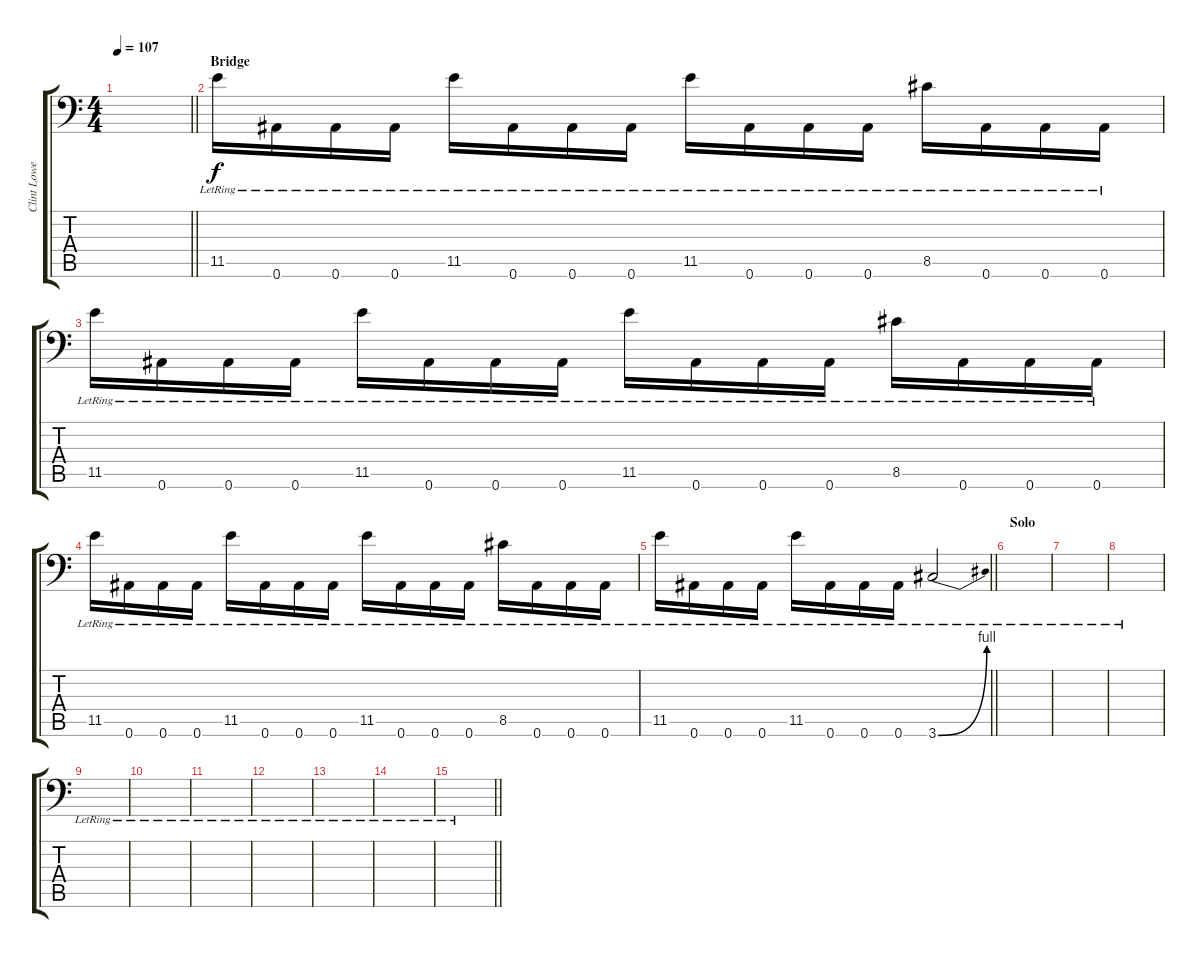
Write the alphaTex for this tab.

\track ("Clint Lowery clean" "Clint Lowe") {instrument acousticguitarsteel}
\staff {score tabs}
\tuning (C4 G3 Eb3 Bb2 F2 Bb1) {hide}
\ts (4 4)
\tempo 107
\clef f4
\barLineRight lightlight
\ks c
|
\section ("" "Bridge")
11.5{lr}.16 0.6{lr}.16 0.6{lr}.16 0.6{lr}.16 11.5{lr}.16 0.6{lr}.16 0.6{lr}.16 0.6{lr}.16 11.5{lr}.16 0.6{lr}.16 0.6{lr}.16 0.6{lr}.16 8.5{lr}.16 0.6{lr}.16 0.6{lr}.16 0.6{lr}.16 |
11.5{lr}.16 0.6{lr}.16 0.6{lr}.16 0.6{lr}.16 11.5{lr}.16 0.6{lr}.16 0.6{lr}.16 0.6{lr}.16 11.5{lr}.16 0.6{lr}.16 0.6{lr}.16 0.6{lr}.16 8.5{lr}.16 0.6{lr}.16 0.6{lr}.16 0.6{lr}.16 |
11.5{lr}.16 0.6{lr}.16 0.6{lr}.16 0.6{lr}.16 11.5{lr}.16 0.6{lr}.16 0.6{lr}.16 0.6{lr}.16 11.5{lr}.16 0.6{lr}.16 0.6{lr}.16 0.6{lr}.16 8.5{lr}.16 0.6{lr}.16 0.6{lr}.16 0.6{lr}.16 |
\barLineRight lightlight
11.5{lr}.16 0.6{lr}.16 0.6{lr}.16 0.6{lr}.16 11.5{lr}.16 0.6{lr}.16 0.6{lr}.16 0.6{lr}.16 3.6{be (bend 0 0 60 4) lr}.2 |
\section ("" "Solo")
|
|
|
|
|
|
|
|
|
\barLineRight lightlight
